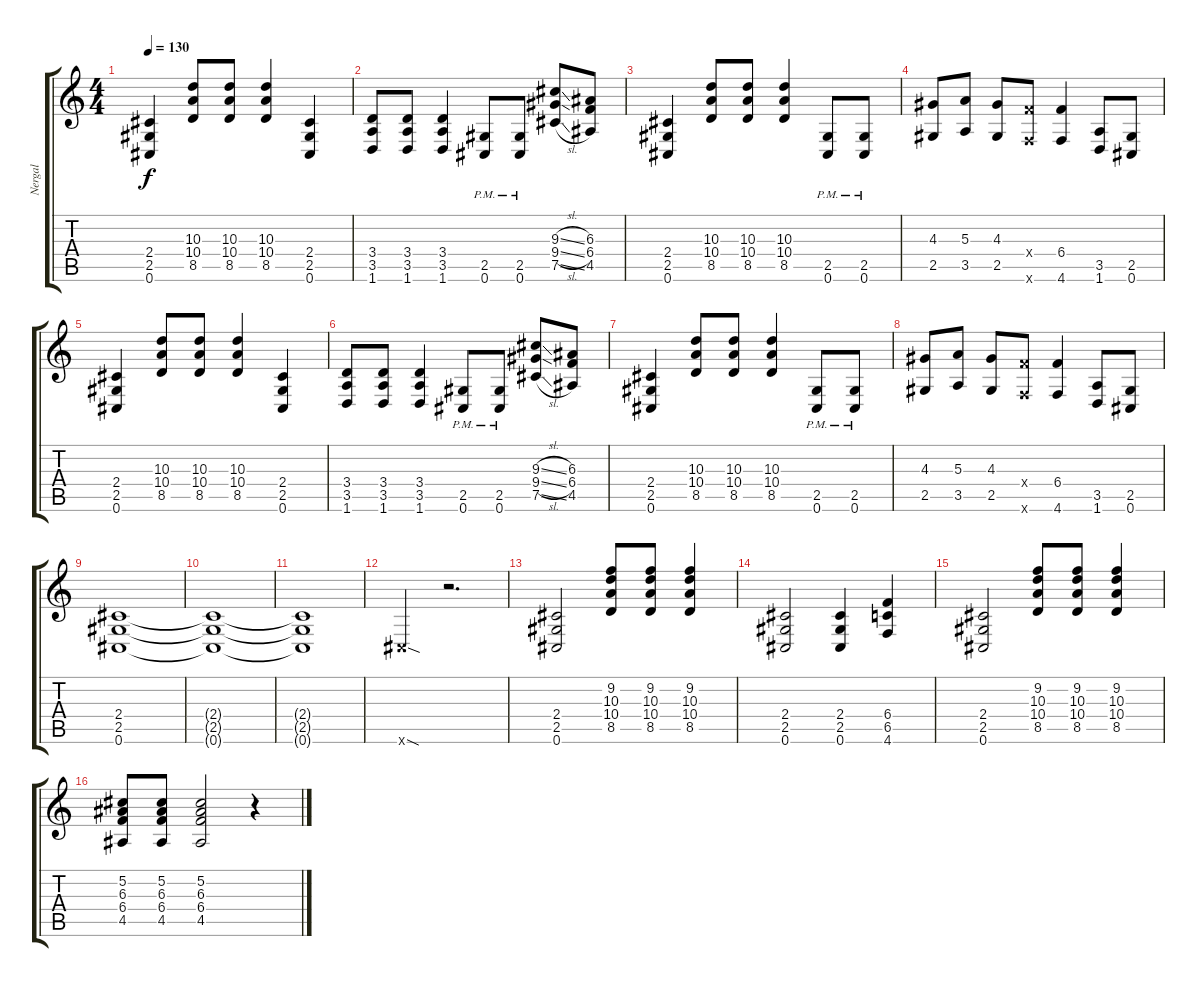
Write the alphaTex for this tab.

\track ("Nergal" "Nergal") {instrument distortionguitar}
\staff {score tabs}
\tuning (Db4 Ab3 E3 B2 Gb2 Db2) {hide}
\ts (4 4)
\tempo 130
\clef g2
\ks c
(2.4 2.5 0.6).4{dy f} (10.3 10.4 8.5).8 (10.3 10.4 8.5).8 (10.3 10.4 8.5).4 (2.4 2.5 0.6).4 |
(3.4 3.5 1.6).8 (3.4 3.5 1.6).8 (3.4 3.5 1.6).4 (2.5{pm} 0.6{pm}).8 (2.5{pm} 0.6{pm}).8 (9.3{sl} 9.4{sl} 7.5{sl}).8 (6.3 6.4 4.5).8 |
(2.4 2.5 0.6).4 (10.3 10.4 8.5).8 (10.3 10.4 8.5).8 (10.3 10.4 8.5).4 (2.5{pm} 0.6{pm}).8 (2.5{pm} 0.6{pm}).8 |
(4.3 2.5).8 (5.3 3.5).8 (4.3 2.5).8 (6.4{x} 4.6{x}).8 (6.4 4.6).4 (3.5 1.6).8 (2.5 0.6).8 |
(2.4 2.5 0.6).4 (10.3 10.4 8.5).8 (10.3 10.4 8.5).8 (10.3 10.4 8.5).4 (2.4 2.5 0.6).4 |
(3.4 3.5 1.6).8 (3.4 3.5 1.6).8 (3.4 3.5 1.6).4 (2.5{pm} 0.6{pm}).8 (2.5{pm} 0.6{pm}).8 (9.3{sl} 9.4{sl} 7.5{sl}).8 (6.3 6.4 4.5).8 |
(2.4 2.5 0.6).4 (10.3 10.4 8.5).8 (10.3 10.4 8.5).8 (10.3 10.4 8.5).4 (2.5{pm} 0.6{pm}).8 (2.5{pm} 0.6{pm}).8 |
(4.3 2.5).8 (5.3 3.5).8 (4.3 2.5).8 (6.4{x} 4.6{x}).8 (6.4 4.6).4 (3.5 1.6).8 (2.5 0.6).8 |
(2.4 2.5 0.6).1 |
(2.4{t} 2.5{t} 0.6{t}).1 |
(2.4{t} 2.5{t} 0.6{t}).1 |
0.6{sod x}.4 r.2{d} |
(2.4 2.5 0.6).2 (9.2 10.3 10.4 8.5).8 (9.2 10.3 10.4 8.5).8 (9.2 10.3 10.4 8.5).4 |
(2.4 2.5 0.6).2 (2.4 2.5 0.6).4 (6.4 6.5 4.6).4 |
(2.4 2.5 0.6).2 (9.2 10.3 10.4 8.5).8 (9.2 10.3 10.4 8.5).8 (9.2 10.3 10.4 8.5).4 |
(5.2 6.3 6.4 4.5).8 (5.2 6.3 6.4 4.5).8 (5.2 6.3 6.4 4.5).2 r.4
